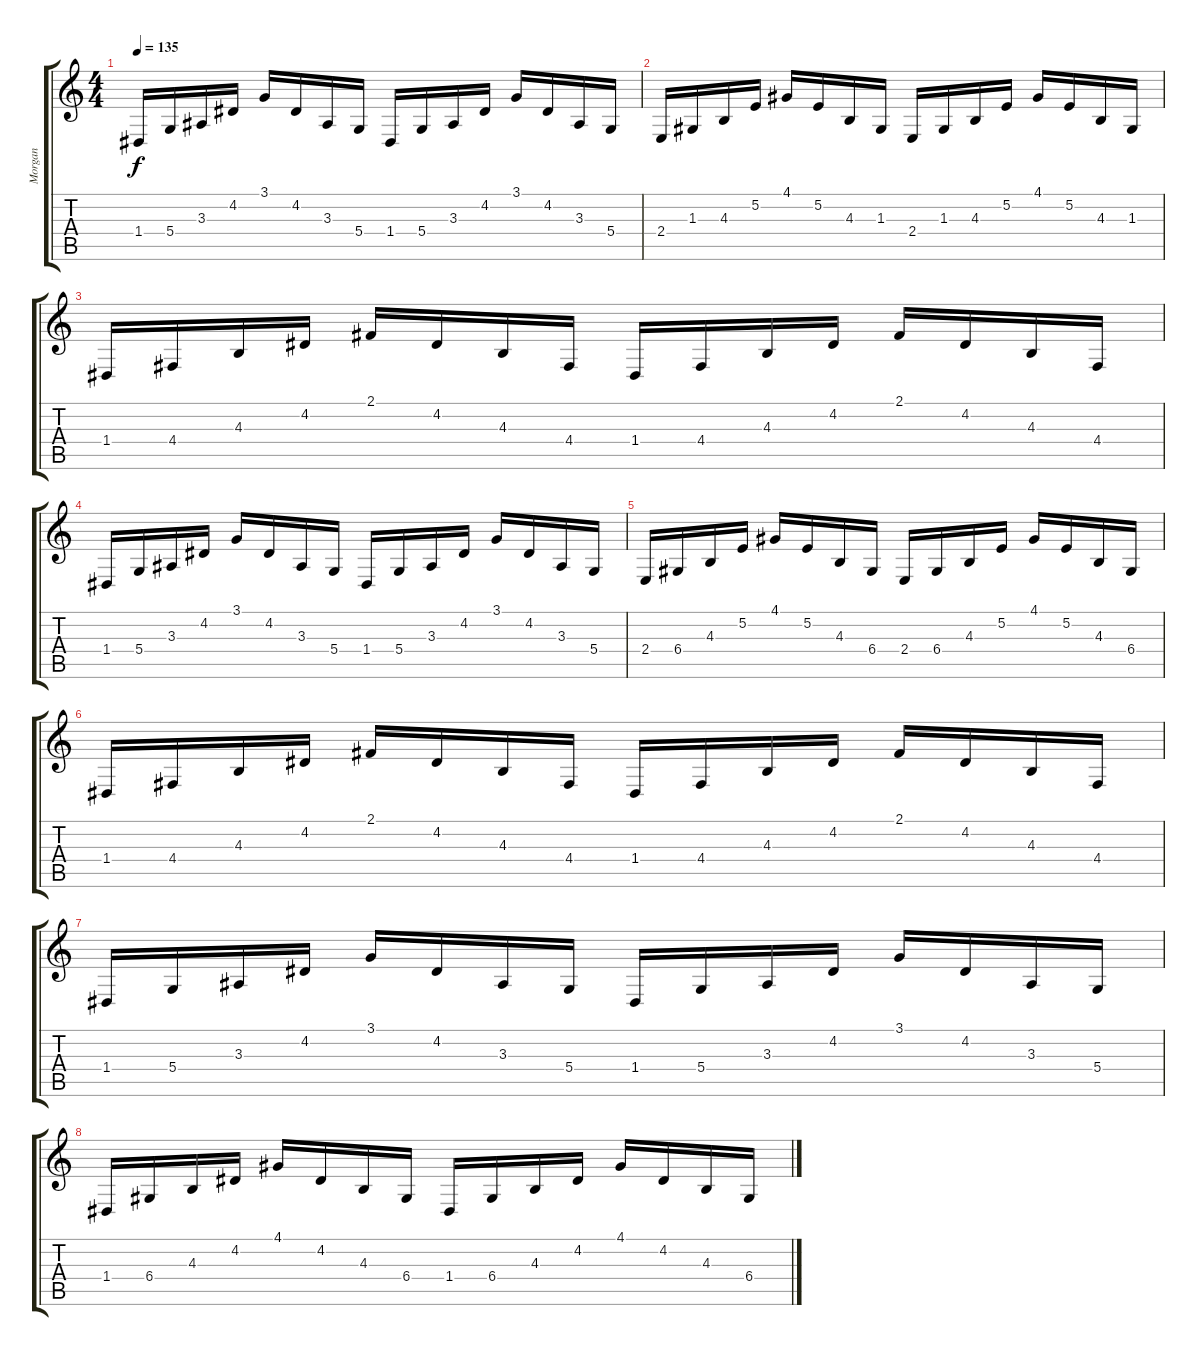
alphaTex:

\track ("Morgan" "Morgan") {instrument lead2sawtooth}
\staff {score tabs}
\tuning (E4 B3 G3 D3 A2 E2) {hide}
\ts (4 4)
\tempo 135
\clef g2
\ks c
1.4.16{dy f} 5.4.16 3.3.16 4.2.16 3.1.16 4.2.16 3.3.16 5.4.16 1.4.16 5.4.16 3.3.16 4.2.16 3.1.16 4.2.16 3.3.16 5.4.16 |
2.4.16 1.3.16 4.3.16 5.2.16 4.1.16 5.2.16 4.3.16 1.3.16 2.4.16 1.3.16 4.3.16 5.2.16 4.1.16 5.2.16 4.3.16 1.3.16 |
1.4.16 4.4.16 4.3.16 4.2.16 2.1.16 4.2.16 4.3.16 4.4.16 1.4.16 4.4.16 4.3.16 4.2.16 2.1.16 4.2.16 4.3.16 4.4.16 |
1.4.16 5.4.16 3.3.16 4.2.16 3.1.16 4.2.16 3.3.16 5.4.16 1.4.16 5.4.16 3.3.16 4.2.16 3.1.16 4.2.16 3.3.16 5.4.16 |
2.4.16 6.4.16 4.3.16 5.2.16 4.1.16 5.2.16 4.3.16 6.4.16 2.4.16 6.4.16 4.3.16 5.2.16 4.1.16 5.2.16 4.3.16 6.4.16 |
1.4.16 4.4.16 4.3.16 4.2.16 2.1.16 4.2.16 4.3.16 4.4.16 1.4.16 4.4.16 4.3.16 4.2.16 2.1.16 4.2.16 4.3.16 4.4.16 |
1.4.16 5.4.16 3.3.16 4.2.16 3.1.16 4.2.16 3.3.16 5.4.16 1.4.16 5.4.16 3.3.16 4.2.16 3.1.16 4.2.16 3.3.16 5.4.16 |
1.4.16 6.4.16 4.3.16 4.2.16 4.1.16 4.2.16 4.3.16 6.4.16 1.4.16 6.4.16 4.3.16 4.2.16 4.1.16 4.2.16 4.3.16 6.4.16
